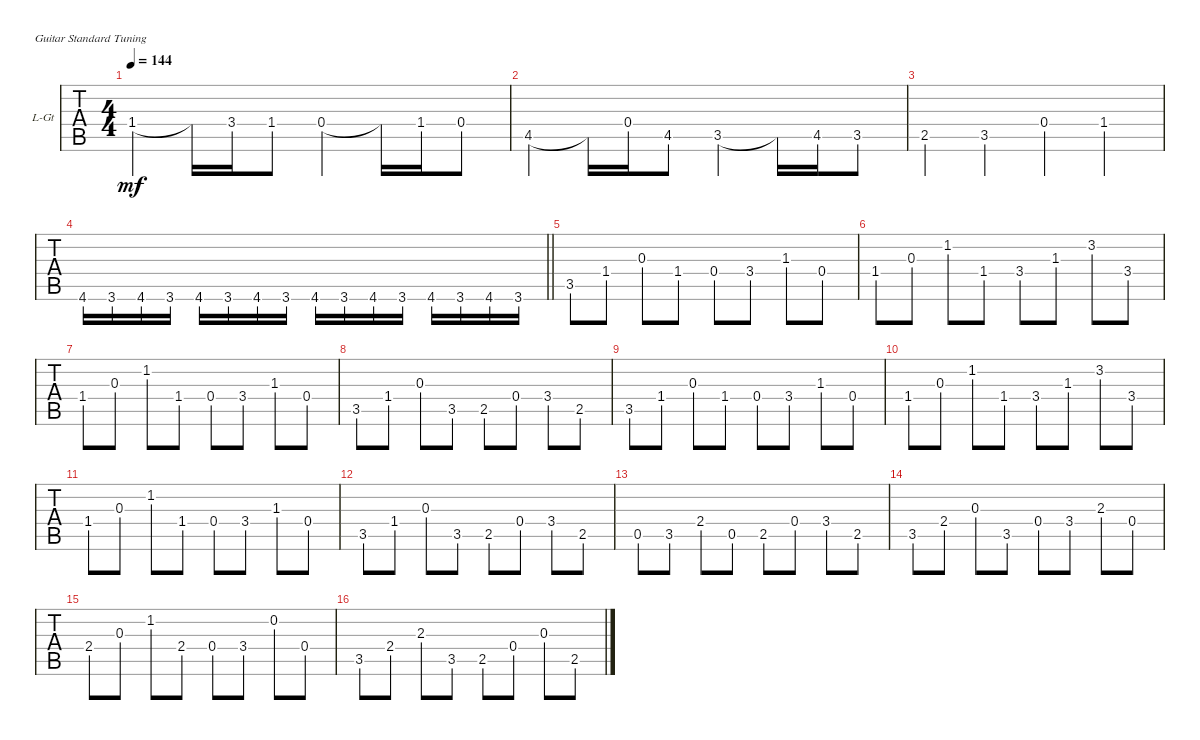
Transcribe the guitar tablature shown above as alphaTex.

\bracketExtendMode groupsimilarinstruments
\firstSystemTrackNameOrientation horizontal
\otherSystemsTrackNameOrientation horizontal
\track ("Left Guitar" "L-Gt") {instrument distortionguitar}
\staff {tabs}
\tuning (E4 B3 G3 D3 A2 E2)
\ts (4 4)
\tempo 144
\clef f4
\scale
0.485477
\ks c
1.4.4{dy mf instrument distortionguitar} 1.4{t}.16 3.4.16 1.4.8 0.4.4 0.4{t}.16 1.4.16 0.4.8 |
\scale
0.257261 4.5.4 4.5{t}.16 0.4.16 4.5.8 3.5.4 3.5{t}.16 4.5.16 3.5.8 |
\scale
0.257261 2.5.4 3.5.4 0.4.4 1.4.4 |
\scale
0.333333
\barLineRight lightlight
4.6.16 3.6.16 4.6.16 3.6.16 4.6.16 3.6.16 4.6.16 3.6.16 4.6.16 3.6.16 4.6.16 3.6.16 4.6.16 3.6.16 4.6.16 3.6.16 |
\scale
0.333333 3.5.8 1.4.8 0.3.8 1.4.8 0.4.8 3.4.8 1.3.8 0.4.8 |
\scale
0.333333 1.4.8 0.3.8 1.2.8 1.4.8 3.4.8 1.3.8 3.2.8 3.4.8 |
\scale
0.333333 1.4.8 0.3.8 1.2.8 1.4.8 0.4.8 3.4.8 1.3.8 0.4.8 |
\scale
0.333333 3.5.8 1.4.8 0.3.8 3.5.8 2.5.8 0.4.8 3.4.8 2.5.8 |
\scale
0.333333 3.5.8 1.4.8 0.3.8 1.4.8 0.4.8 3.4.8 1.3.8 0.4.8 |
\scale
0.333333 1.4.8 0.3.8 1.2.8 1.4.8 3.4.8 1.3.8 3.2.8 3.4.8 |
\scale
0.333333 1.4.8 0.3.8 1.2.8 1.4.8 0.4.8 3.4.8 1.3.8 0.4.8 |
\scale
0.333333 3.5.8 1.4.8 0.3.8 3.5.8 2.5.8 0.4.8 3.4.8 2.5.8 |
\scale
0.333333 0.5.8 3.5.8 2.4.8 0.5.8 2.5.8 0.4.8 3.4.8 2.5.8 |
\scale
0.333333 3.5.8 2.4.8 0.3.8 3.5.8 0.4.8 3.4.8 2.3.8 0.4.8 |
\scale
0.333333 2.4.8 0.3.8 1.2.8 2.4.8 0.4.8 3.4.8 0.2.8 0.4.8 |
\scale
0.333333 3.5.8 2.4.8 2.3.8 3.5.8 2.5.8 0.4.8 0.3.8 2.5.8
